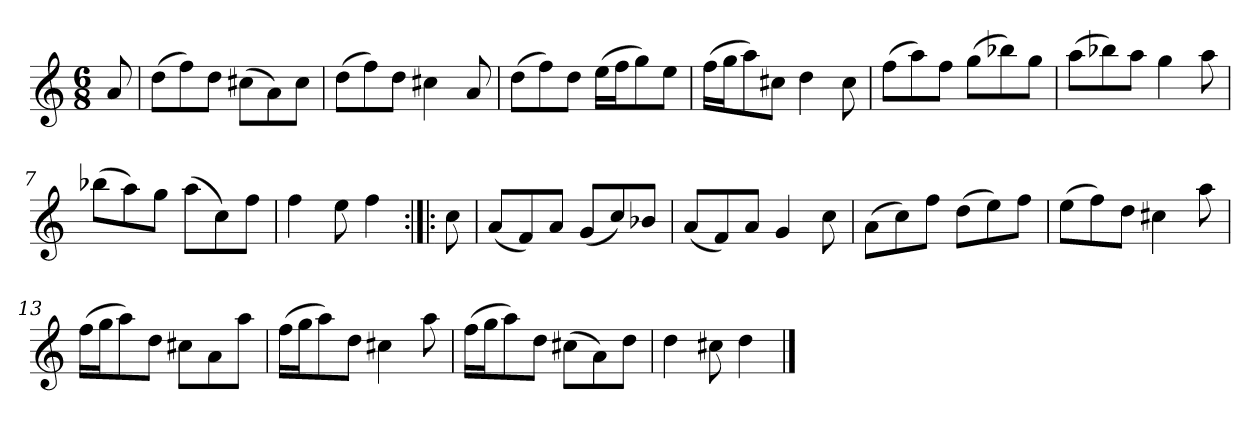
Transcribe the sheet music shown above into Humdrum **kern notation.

**kern
*part1
*staff1
*clefG2
*k[]
*D:dor
*M6/8
*MM120
=
8a
=1
(8dd\L
8ff\)
8dd\J
(8cc#X\L
8a\)
8cc#\J
=2
(8dd\L
8ff\)
8dd\J
4cc#X
8a
=3
(8dd\L
8ff\)
8dd\J
(16ee\LL
16ff\J
8gg\)
8ee\J
=4
(16ff\LL
16gg\J
8aa\)
8cc#X\J
4dd
8cc#
=5
(8ff\L
8aa\)
8ff\J
(8gg\L
8bb-X\)
8gg\J
=6
(8aa\L
8bb-X\)
8aa\J
4gg
8aa
=7
(8bb-X\L
8aa\)
8gg\J
(8aa\L
8cc\)
8ff\J
=8
4ff
8ee
4ff
=:|!|:
8cc
=9
(8a/L
8f/)
8a/J
(8g/L
8cc/)
8b-X/J
=10
(8a/L
8f/)
8a/J
4g
8cc
=11
(8a\L
8cc\)
8ff\J
(8dd\L
8ee\)
8ff\J
=12
(8ee\L
8ff\)
8dd\J
4cc#X
8aa
=13
(16ff\LL
16gg\J
8aa\)
8dd\J
8cc#X\L
8a\
8aa\J
=14
(16ff\LL
16gg\J
8aa\)
8dd\J
4cc#X
8aa
=15
(16ff\LL
16gg\J
8aa\)
8dd\J
(8cc#X\L
8a\)
8dd\J
=16
4dd
8cc#X
4dd
==
*-
